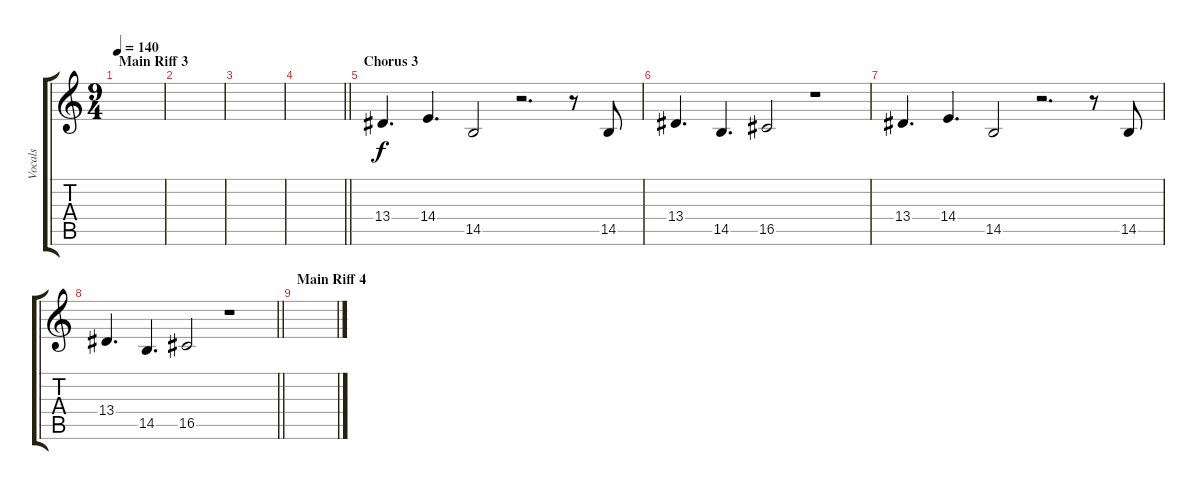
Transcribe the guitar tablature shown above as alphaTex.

\track ("Vocals" "Vocals") {instrument clarinet}
\staff {score tabs}
\tuning (E4 B3 G3 D3 A2 E2) {hide}
\ts (9 4)
\section ("" "Main Riff 3")
\tempo 140
\clef g2
\ks c
|
|
|
\barLineRight lightlight
|
\section ("" "Chorus 3")
13.4.4{d} 14.4.4{d} 14.5.2 r.2{d} r.8 14.5.8 |
13.4.4{d} 14.5.4{d} 16.5.2 r.1 |
13.4.4{d} 14.4.4{d} 14.5.2 r.2{d} r.8 14.5.8 |
\barLineRight lightlight
13.4.4{d} 14.5.4{d} 16.5.2 r.1 |
\section ("" "Main Riff 4")
